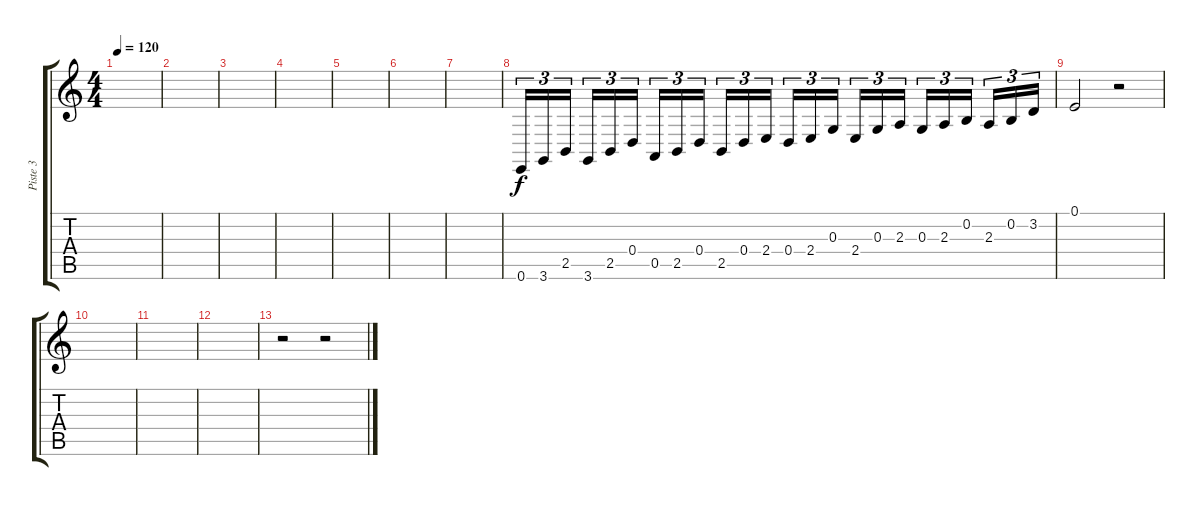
\track ("Piste 3" "Piste 3") {instrument lead2sawtooth}
\staff {score tabs}
\tuning (E4 B3 G3 D3 A2 E2) {hide}
\ts (4 4)
\tempo 120
\clef g2
\ks c
|
|
|
|
|
|
|
0.6.16{tu (3 2)} 3.6.16{tu (3 2)} 2.5.16{tu (3 2)} 3.6.16{tu (3 2)} 2.5.16{tu (3 2)} 0.4.16{tu (3 2)} 0.5.16{tu (3 2)} 2.5.16{tu (3 2)} 0.4.16{tu (3 2)} 2.5.16{tu (3 2)} 0.4.16{tu (3 2)} 2.4.16{tu (3 2)} 0.4.16{tu (3 2)} 2.4.16{tu (3 2)} 0.3.16{tu (3 2)} 2.4.16{tu (3 2)} 0.3.16{tu (3 2)} 2.3.16{tu (3 2)} 0.3.16{tu (3 2)} 2.3.16{tu (3 2)} 0.2.16{tu (3 2)} 2.3.16{tu (3 2)} 0.2.16{tu (3 2)} 3.2.16{tu (3 2)} |
0.1.2 r.2 |
|
|
|
r.2 r.2
